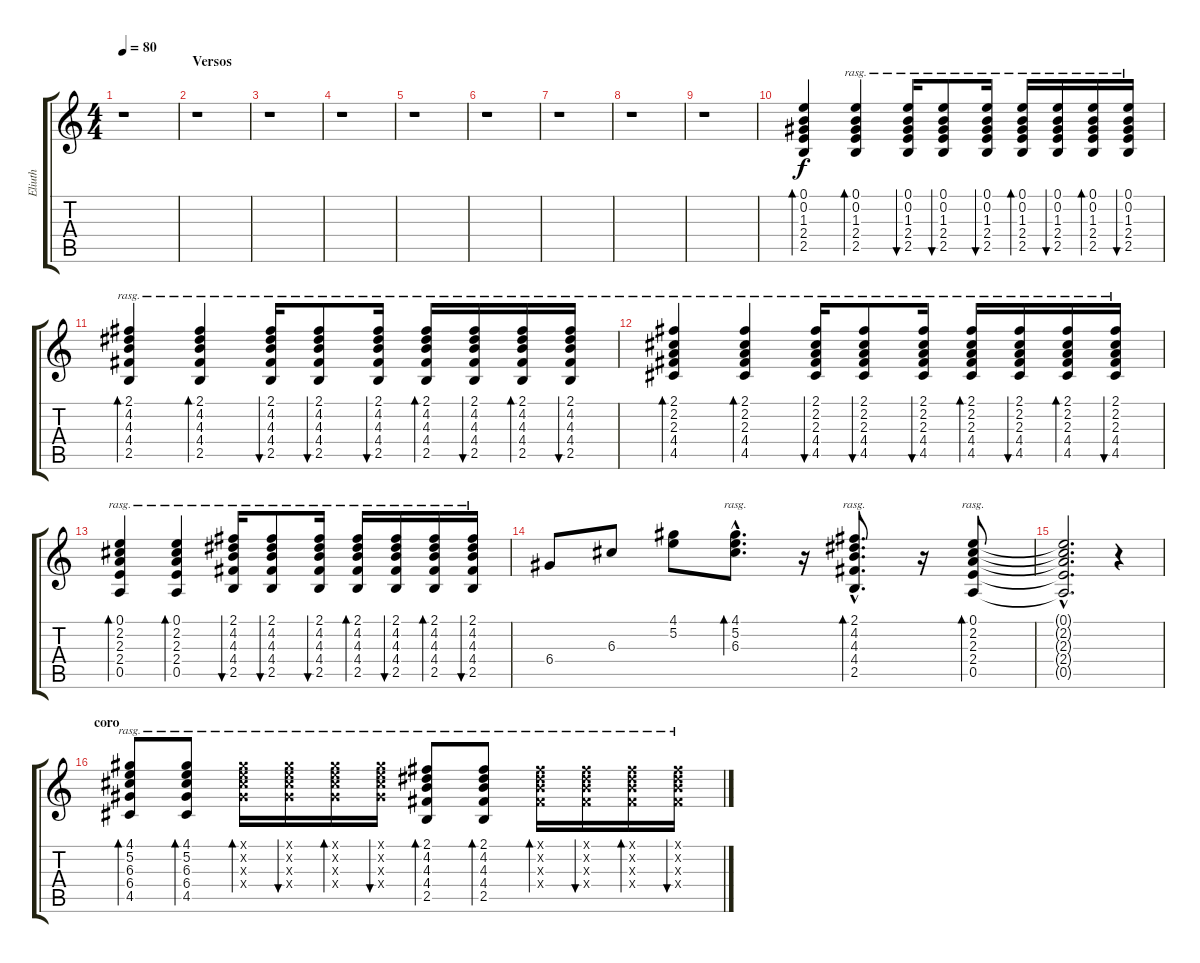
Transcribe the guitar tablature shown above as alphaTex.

\track ("Eliuth" "Eliuth") {instrument electricguitarclean}
\staff {score tabs}
\tuning (E4 B3 G3 D3 A2 E2) {hide}
\ts (4 4)
\tempo 80
\tempo 60
\tempo 80
\clef g2
\ks c
r.1{dy f instrument electricguitarclean} |
\section ("" "Versos")
r.1 |
r.1 |
r.1 |
r.1 |
r.1 |
r.1 |
r.1 |
r.1 |
(0.1 0.2 1.3 2.4 2.5).4{bd 120 volume 7} (0.1 0.2 1.3 2.4 2.5).4{bd 30 rasg ii} (0.1 0.2 1.3 2.4 2.5).16{bu 30 rasg ii} (0.1 0.2 1.3 2.4 2.5).8{bu 30 rasg ii} (0.1 0.2 1.3 2.4 2.5).16{bu 30 rasg ii} (0.1 0.2 1.3 2.4 2.5).16{bd 30 rasg ii} (0.1 0.2 1.3 2.4 2.5).16{bu 30 rasg ii} (0.1 0.2 1.3 2.4 2.5).16{bd 30 rasg ii} (0.1 0.2 1.3 2.4 2.5).16{bu 30 rasg ii} |
(2.1 4.2 4.3 4.4 2.5).4{bd 30 rasg ii volume 7} (2.1 4.2 4.3 4.4 2.5).4{bd 30 rasg ii} (2.1 4.2 4.3 4.4 2.5).16{bu 30 rasg ii} (2.1 4.2 4.3 4.4 2.5).8{bu 30 rasg ii} (2.1 4.2 4.3 4.4 2.5).16{bu 30 rasg ii} (2.1 4.2 4.3 4.4 2.5).16{bd 30 rasg ii} (2.1 4.2 4.3 4.4 2.5).16{bu 30 rasg ii} (2.1 4.2 4.3 4.4 2.5).16{bd 30 rasg ii} (2.1 4.2 4.3 4.4 2.5).16{bu 30 rasg ii} |
(2.1 2.2 2.3 4.4 4.5).4{bd 30 rasg ii volume 7} (2.1 2.2 2.3 4.4 4.5).4{bd 30 rasg ii} (2.1 2.2 2.3 4.4 4.5).16{bu 30 rasg ii} (2.1 2.2 2.3 4.4 4.5).8{bu 30 rasg ii} (2.1 2.2 2.3 4.4 4.5).16{bu 30 rasg ii} (2.1 2.2 2.3 4.4 4.5).16{bd 30 rasg ii} (2.1 2.2 2.3 4.4 4.5).16{bu 30 rasg ii} (2.1 2.2 2.3 4.4 4.5).16{bd 30 rasg ii} (2.1 2.2 2.3 4.4 4.5).16{bu 30 rasg ii} |
(0.1 2.2 2.3 2.4 0.5).4{bd 30 rasg ii volume 7} (0.1 2.2 2.3 2.4 0.5).4{bd 30 rasg ii} (2.1 4.2 4.3 4.4 2.5).16{bu 30 rasg ii} (2.1 4.2 4.3 4.4 2.5).8{bu 30 rasg ii} (2.1 4.2 4.3 4.4 2.5).16{bu 30 rasg ii} (2.1 4.2 4.3 4.4 2.5).16{bd 30 rasg ii} (2.1 4.2 4.3 4.4 2.5).16{bu 30 rasg ii} (2.1 4.2 4.3 4.4 2.5).16{bd 30 rasg ii} (2.1 4.2 4.3 4.4 2.5).16{bu 30 rasg ii} |
\section ("" "")
6.4.8 6.3.8 (4.1 5.2).8 (4.1{hac} 5.2{hac} 6.3{hac}).8{d bd 30 rasg ii} r.16 (2.1{hac} 4.2{hac} 4.3{hac} 4.4{hac} 2.5{hac}).8{d bd 30 rasg ii} r.16 (0.1 2.2 2.3 2.4 0.5).8{bd 30 rasg ii} |
(0.1{hac t} 2.2{hac t} 2.3{hac t} 2.4{hac t} 0.5{hac t}).2{d} r.4 |
\section ("" "coro")
(4.1 5.2 6.3 6.4 4.5).8{bd 30 rasg ii volume 11} (4.1 5.2 6.3 6.4 4.5).8{bd 30 rasg ii} (4.1{x} 5.2{x} 6.3{x} 6.4{x}).16{bd 30 rasg ii volume 7} (4.1{x} 5.2{x} 6.3{x} 6.4{x}).16{bu 30 rasg ii} (4.1{x} 5.2{x} 6.3{x} 6.4{x}).16{bd 30 rasg ii} (4.1{x} 5.2{x} 6.3{x} 6.4{x}).16{bu 30 rasg ii} (2.1 4.2 4.3 4.4 2.5).8{bd 30 rasg ii volume 11} (2.1 4.2 4.3 4.4 2.5).8{bd 30 rasg ii} (2.1{x} 4.2{x} 4.3{x} 4.4{x}).16{bd 30 rasg ii volume 7} (2.1{x} 4.2{x} 4.3{x} 4.4{x}).16{bu 30 rasg ii} (2.1{x} 4.2{x} 4.3{x} 4.4{x}).16{bd 30 rasg ii} (2.1{x} 4.2{x} 4.3{x} 4.4{x}).16{bu 30 rasg ii}
